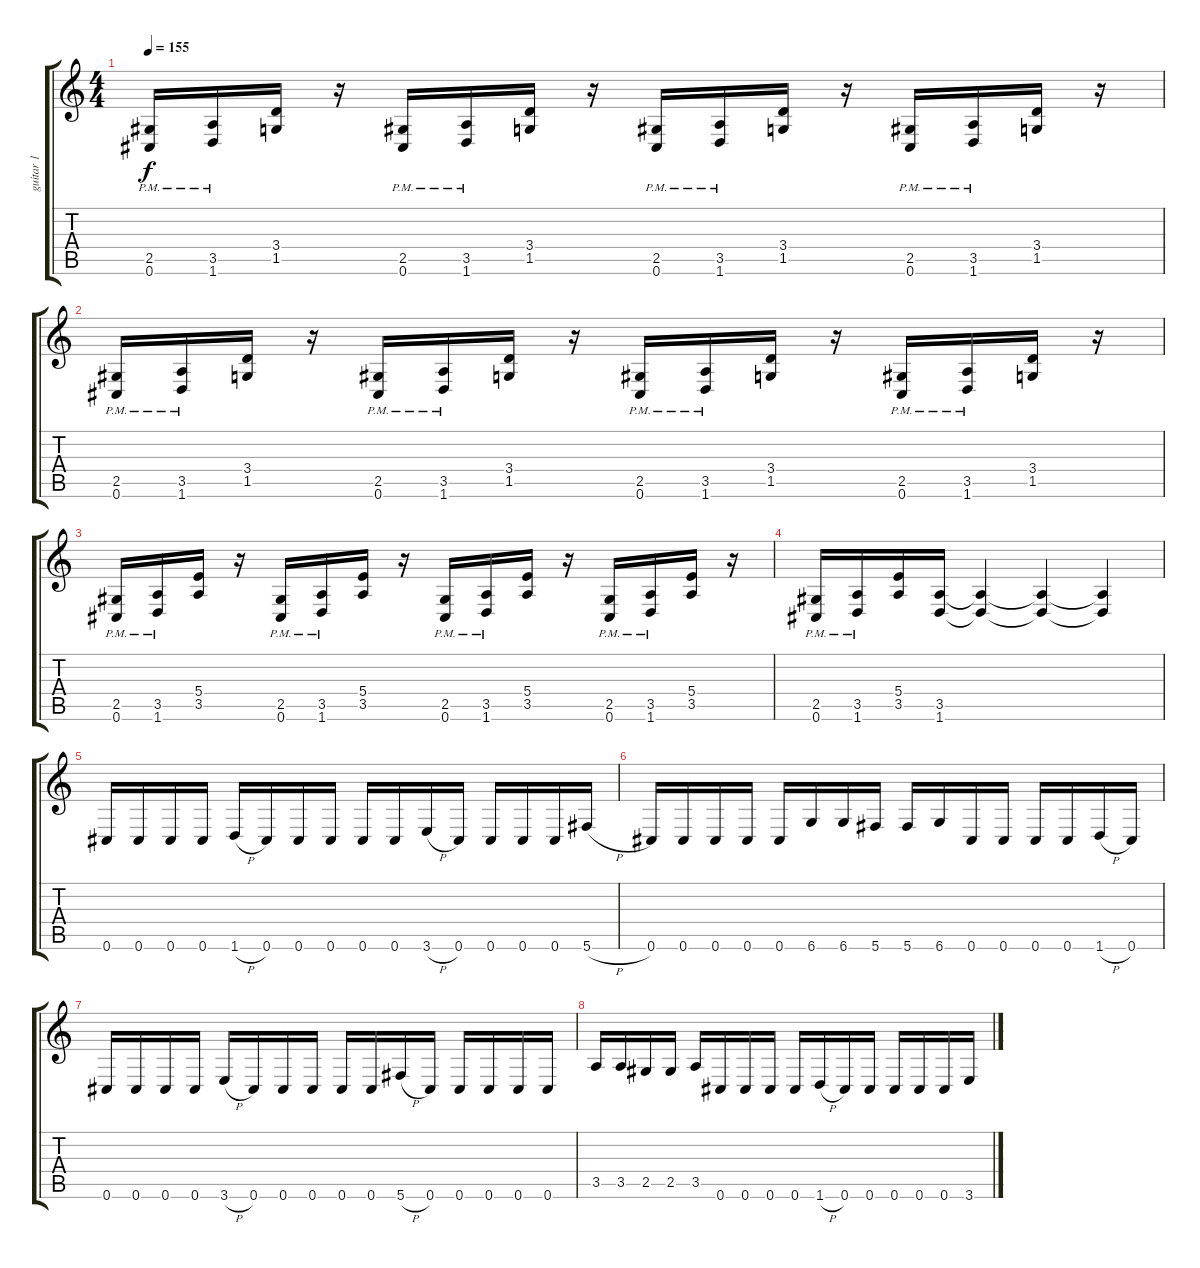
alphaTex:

\track ("guitar 1" "guitar 1") {instrument distortionguitar}
\staff {score tabs}
\tuning (Db4 Ab3 E3 B2 Gb2 Db2) {hide}
\ts (4 4)
\tempo 155
\clef g2
\ks c
(2.5 0.6{pm}).16{dy f} (3.5 1.6{pm}).16 (3.4 1.5).16 r.16 (2.5 0.6{pm}).16 (3.5 1.6{pm}).16 (3.4 1.5).16 r.16 (2.5 0.6{pm}).16 (3.5 1.6{pm}).16 (3.4 1.5).16 r.16 (2.5 0.6{pm}).16 (3.5 1.6{pm}).16 (3.4 1.5).16 r.16 |
(2.5 0.6{pm}).16 (3.5 1.6{pm}).16 (3.4 1.5).16 r.16 (2.5 0.6{pm}).16 (3.5 1.6{pm}).16 (3.4 1.5).16 r.16 (2.5 0.6{pm}).16 (3.5 1.6{pm}).16 (3.4 1.5).16 r.16 (2.5 0.6{pm}).16 (3.5 1.6{pm}).16 (3.4 1.5).16 r.16 |
(2.5 0.6{pm}).16 (3.5 1.6{pm}).16 (5.4 3.5).16 r.16 (2.5 0.6{pm}).16 (3.5 1.6{pm}).16 (5.4 3.5).16 r.16 (2.5 0.6{pm}).16 (3.5 1.6{pm}).16 (5.4 3.5).16 r.16 (2.5 0.6{pm}).16 (3.5 1.6{pm}).16 (5.4 3.5).16 r.16 |
(2.5 0.6{pm}).16 (3.5 1.6{pm}).16 (5.4 3.5).16 (3.5 1.6).16 (3.5{t} 1.6{t}).4 (3.5{t} 1.6{t}).4 (3.5{t} 1.6{t}).4 |
0.6.16 0.6.16 0.6.16 0.6.16 1.6{h}.16 0.6.16 0.6.16 0.6.16 0.6.16 0.6.16 3.6{h}.16 0.6.16 0.6.16 0.6.16 0.6.16 5.6{h}.16 |
0.6.16 0.6.16 0.6.16 0.6.16 0.6.16 6.6.16 6.6.16 5.6.16 5.6.16 6.6.16 0.6.16 0.6.16 0.6.16 0.6.16 1.6{h}.16 0.6.16 |
0.6.16 0.6.16 0.6.16 0.6.16 3.6{h}.16 0.6.16 0.6.16 0.6.16 0.6.16 0.6.16 5.6{h}.16 0.6.16 0.6.16 0.6.16 0.6.16 0.6.16 |
3.5.16 3.5.16 2.5.16 2.5.16 3.5.16 0.6.16 0.6.16 0.6.16 0.6.16 1.6{h}.16 0.6.16 0.6.16 0.6.16 0.6.16 0.6.16 3.6{h}.16
